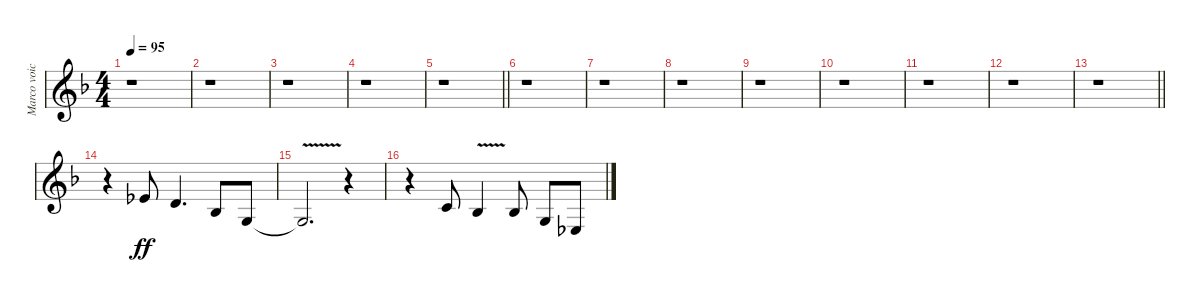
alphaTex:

\track ("Marco voice" "Marco voic") {instrument stringensemble2}
\staff {score}
\tuning (E4 B3 G3 D3 A2 E2 B1) {hide}
\ts (4 4)
\tempo 95
\clef g2
\ks f
r.1{dy ff} |
r.1 |
r.1 |
r.1 |
\barLineRight lightlight
r.1 |
r.1 |
r.1 |
r.1 |
r.1 |
r.1 |
r.1 |
r.1 |
\barLineRight lightlight
r.1 |
r.4 4.2.8 3.2.4{d} 3.3.8 0.3.8 |
0.3{v t}.2{d} r.4 |
r.4 1.2.8 3.3{v}.4 3.3.8 0.3.8 1.4.8
